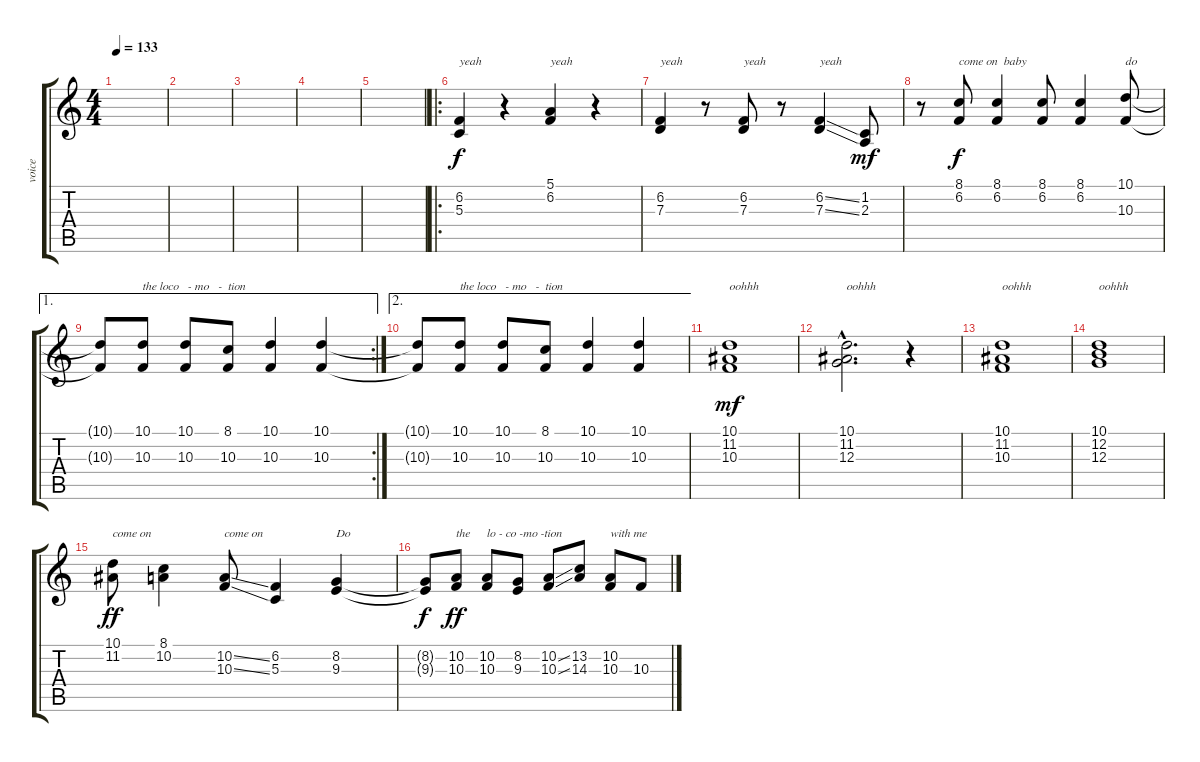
\track ("voice" "voice") {instrument cello}
\staff {score tabs}
\tuning (E4 B3 G3 D3 A2 E2) {hide}
\ts (4 4)
\tempo 133
\clef g2
\ks c
|
|
|
|
|
\ro
(6.2 5.3).4{txt "yeah"} r.4 (5.1 6.2).4{txt "yeah"} r.4 |
(6.2 7.3).4{txt "yeah"} r.8 (6.2 7.3).8{txt "yeah"} r.8 (6.2{ss} 7.3{ss}).4{txt "yeah"} (1.2 2.3).8{dy mf} |
r.8 (8.1 6.2).8{txt "come on  baby" dy f} (8.1 6.2).4 (8.1 6.2).8 (8.1 6.2).4 (10.1 10.3).8{txt "do"} |
\ae 1
\rc 2
(10.1{t} 10.3{t}).8 (10.1 10.3).8{txt "the loco   - mo   -  tion"} (10.1 10.3).8 (8.1 10.3).8 (10.1 10.3).4 (10.1 10.3).4 |
\ae 2
(10.1{t} 10.3{t}).8 (10.1 10.3).8{txt "the loco   - mo   -  tion"} (10.1 10.3).8 (8.1 10.3).8 (10.1 10.3).4 (10.1 10.3).4 |
(10.1 11.2 10.3).1{txt "oohhh" dy mf} |
(10.1{hac} 11.2{hac} 12.3{hac}).2{d txt "oohhh"} r.4 |
(10.1 11.2 10.3).1{txt "oohhh"} |
(10.1 12.2 12.3).1{txt "oohhh"} |
(10.1 11.2).8{txt "come on" dy ff} (8.1 10.2).4 (10.2{ss} 10.3{ss}).8{txt "come on"} (6.2 5.3).4 (8.2 9.3).4{txt "Do"} |
(8.2{t} 9.3{t}).8{dy f} (10.2 10.3).8{txt "the" dy ff} (10.2 10.3).8{txt "lo - co -mo -tion"} (8.2 9.3).8 (10.2{ss} 10.3{ss}).8 (13.2 14.3).8 (10.2 10.3).8{txt "with me"} 10.3.8
